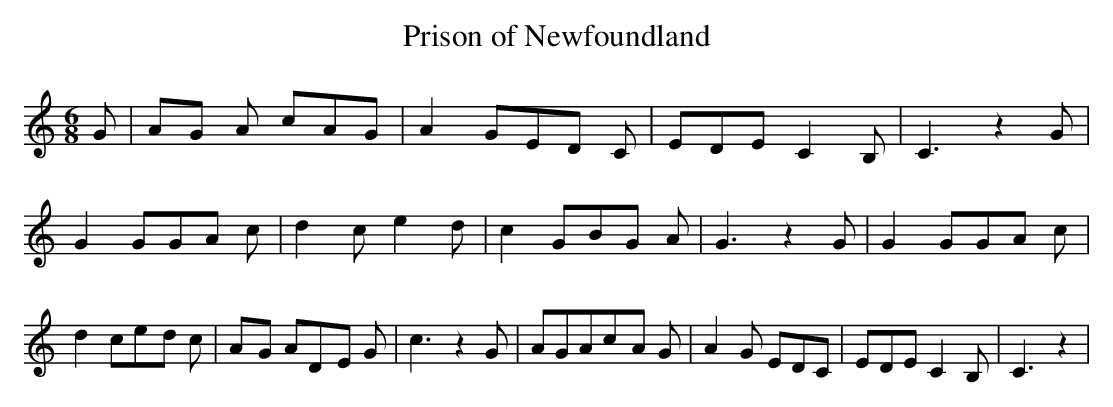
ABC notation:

X:1
T:Prison of Newfoundland
M:6/8
L:1/8
K:C
 G|A-G A cAG| A2 GE-D C| EDE C2 B,| C3 z2 G| G2 GG-A c| d2- c e2 d|\
 c2 GB-G A| G3 z2 G| G2 GG-A c| d2 ce-d c|A-G AD-E G| c3 z2 G| AGAc-A G|\
 A2 G EDC| EDE C2 B,| C3 z2|
